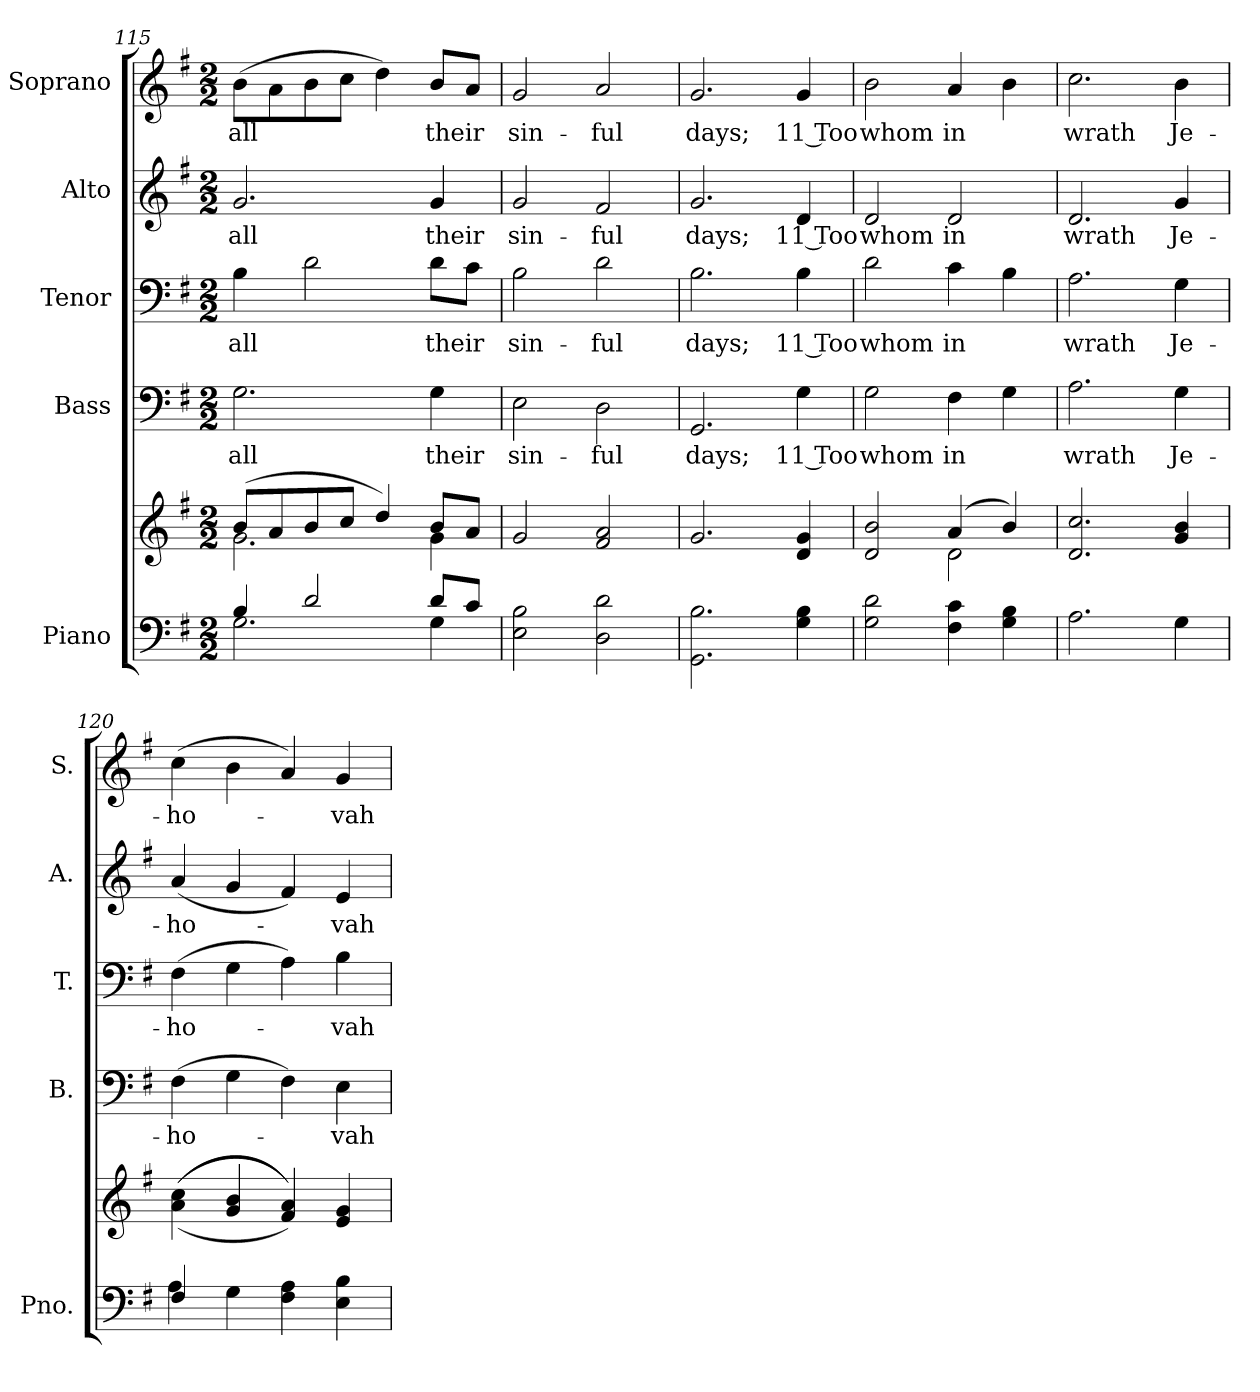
**kern	**kern	**kern	**text	**kern	**text	**kern	**text	**kern	**text
*part5	*part5	*part4	*part4	*part3	*part3	*part2	*part2	*part1	*part1
*staff6	*staff5	*staff4	*staff4	*staff3	*staff3	*staff2	*staff2	*staff1	*staff1
*I"Piano	*	*I"Bass	*	*I"Tenor	*	*I"Alto	*	*I"Soprano	*
*I'Pno.	*	*I'B.	*	*I'T.	*	*I'A.	*	*I'S.	*
*clefF4	*clefG2	*clefF4	*	*clefF4	*	*clefG2	*	*clefG2	*
*k[f#]	*k[f#]	*k[f#]	*	*k[f#]	*	*k[f#]	*	*k[f#]	*
*G:	*G:	*G:	*	*G:	*	*G:	*	*G:	*
*M2/2	*M2/2	*M2/2	*	*M2/2	*	*M2/2	*	*M2/2	*
=115	=115	=115	=115	=115	=115	=115	=115	=115	=115
*^	*^	*	*	*	*	*	*	*	*
!	!	!	!	!	!LO:LY:b:color=#000000	!	!	!	!	!	!
!	!	!	!	!	!	!	!LO:LY:b:color=#000000	!	!	!	!
!	!	!	!	!	!	!	!	!	!LO:LY:b:color=#000000	!	!
!	!	!	!	!	!	!	!	!	!	!	!LO:LY:b:color=#000000
4Bi/	2.Gi\	(8bi/L	2.gi\	2.Gi\	all	4Bi\	all	2.gi/	all	(8bi\L	all
.	.	8ai/	.	.	.	.	.	.	.	8ai\	.
2di/	.	8bi/	.	.	.	2di\	.	.	.	8bi\	.
.	.	8cci/J	.	.	.	.	.	.	.	8cci\J	.
.	.	4ddi/)	.	.	.	.	.	.	.	4ddi\)	.
!	!	!	!	!	!LO:LY:b:color=#000000	!	!	!	!	!	!
!	!	!	!	!	!	!	!LO:LY:b:color=#000000	!	!	!	!
!	!	!	!	!	!	!	!	!	!LO:LY:b:color=#000000	!	!
!	!	!	!	!	!	!	!	!	!	!	!LO:LY:b:color=#000000
8di/L	4Gi\	8bi/L	4gi\	4Gi\	their	8di\L	their	4gi/	their	8bi/L	their
8ci/J	.	8ai/J	.	.	.	8ci\J	.	.	.	8ai/J	.
*v	*v	*	*	*	*	*	*	*	*	*	*
*	*v	*v	*	*	*	*	*	*	*	*
=116	=116	=116	=116	=116	=116	=116	=116	=116	=116
!	!	!	!LO:LY:b:color=#000000	!	!	!	!	!	!
!	!	!	!	!	!LO:LY:b:color=#000000	!	!	!	!
!	!	!	!	!	!	!	!LO:LY:b:color=#000000	!	!
!	!	!	!	!	!	!	!	!	!LO:LY:b:color=#000000
2Ei\ 2Bi	2gi/	2Ei\	sin-	2Bi\	sin-	2gi/	sin-	2gi/	sin-
!	!	!	!LO:LY:b:color=#000000	!	!	!	!	!	!
!	!	!	!	!	!LO:LY:b:color=#000000	!	!	!	!
!	!	!	!	!	!	!	!LO:LY:b:color=#000000	!	!
!	!	!	!	!	!	!	!	!	!LO:LY:b:color=#000000
2Di\ 2di	2f#i/ 2ai	2Di\	-ful	2di\	-ful	2f#i/	-ful	2ai/	-ful
!!LO:LB:g=z
=117	=117	=117	=117	=117	=117	=117	=117	=117	=117
!	!	!	!LO:LY:b:color=#000000	!	!	!	!	!	!
!	!	!	!	!	!LO:LY:b:color=#000000	!	!	!	!
!	!	!	!	!	!	!	!LO:LY:b:color=#000000	!	!
!	!	!	!	!	!	!	!	!	!LO:LY:b:color=#000000
2.GGi\ 2.Bi	2.gi/	2.GGi/	days;	2.Bi\	days;	2.gi/	days;	2.gi/	days;
!	!	!	!LO:LY:b:color=#000000	!	!	!	!	!	!
!	!	!	!	!	!LO:LY:b:color=#000000	!	!	!	!
!	!	!	!	!	!	!	!LO:LY:b:color=#000000	!	!
!	!	!	!	!	!	!	!	!	!LO:LY:b:color=#000000
4Gi\ 4Bi	4di/ 4gi	4Gi\	11 Too	4Bi\	11 Too	4di/	11 Too	4gi/	11 Too
=118	=118	=118	=118	=118	=118	=118	=118	=118	=118
*	*^	*	*	*	*	*	*	*	*
!	!	!	!	!LO:LY:b:color=#000000	!	!	!	!	!	!
!	!	!	!	!	!	!LO:LY:b:color=#000000	!	!	!	!
!	!	!	!	!	!	!	!	!LO:LY:b:color=#000000	!	!
!	!	!	!	!	!	!	!	!	!	!LO:LY:b:color=#000000
2Gi\ 2di	2di/ 2bi	2ryy	2Gi\	whom	2di\	whom	2di/	whom	2bi\	whom
!	!	!	!	!LO:LY:b:color=#000000	!	!	!	!	!	!
!	!	!	!	!	!	!LO:LY:b:color=#000000	!	!	!	!
!	!	!	!	!	!	!	!	!LO:LY:b:color=#000000	!	!
!	!	!	!	!	!	!	!	!	!	!LO:LY:b:color=#000000
4F#i\ 4ci	(4ai/	2di\	4F#i\	in	4ci\	in	2di/	in	4ai/	in
4Gi\ 4Bi	4bi/)	.	4Gi\	.	4Bi\	.	.	.	4bi\	.
*	*v	*v	*	*	*	*	*	*	*	*
=119	=119	=119	=119	=119	=119	=119	=119	=119	=119
!	!	!	!LO:LY:b:color=#000000	!	!	!	!	!	!
!	!	!	!	!	!LO:LY:b:color=#000000	!	!	!	!
!	!	!	!	!	!	!	!LO:LY:b:color=#000000	!	!
!	!	!	!	!	!	!	!	!	!LO:LY:b:color=#000000
2.Ai\	2.di/ 2.cci	2.Ai\	wrath	2.Ai\	wrath	2.di/	wrath	2.cci\	wrath
!	!	!	!LO:LY:b:color=#000000	!	!	!	!	!	!
!	!	!	!	!	!LO:LY:b:color=#000000	!	!	!	!
!	!	!	!	!	!	!	!LO:LY:b:color=#000000	!	!
!	!	!	!	!	!	!	!	!	!LO:LY:b:color=#000000
4Gi\	4gi/ 4bi	4Gi\	Je-	4Gi\	Je-	4gi/	Je-	4bi\	Je-
=120	=120	=120	=120	=120	=120	=120	=120	=120	=120
*^	*	*	*	*	*	*	*	*	*
!	!	!	!	!LO:LY:b:color=#000000	!	!	!	!	!	!
!	!	!	!	!	!	!LO:LY:b:color=#000000	!	!	!	!
!	!	!	!	!	!	!	!	!LO:LY:b:color=#000000	!	!
!	!	!	!	!	!	!	!	!	!	!LO:LY:b:color=#000000
4F#i/	4Ai\	(((4ai\ 4cci	(4F#i\	-ho-	(4F#i\	-ho-	(4ai/	-ho-	(4cci\	-ho-
4Gi\	4ryy	4gi/ 4bi	4Gi\	.	4Gi\	.	4gi/	.	4bi\	.
4F#i\ 4Ai	2ryy	4f#i/ 4ai)))	4F#i\)	.	4Ai\)	.	4f#i/)	.	4ai/)	.
!	!	!	!	!LO:LY:b:color=#000000	!	!	!	!	!	!
!	!	!	!	!	!	!LO:LY:b:color=#000000	!	!	!	!
!	!	!	!	!	!	!	!	!LO:LY:b:color=#000000	!	!
!	!	!	!	!	!	!	!	!	!	!LO:LY:b:color=#000000
4Ei\ 4Bi	.	4ei/ 4gi	4Ei\	-vah	4Bi\	-vah	4ei/	-vah	4gi/	-vah
*v	*v	*	*	*	*	*	*	*	*	*
=	=	=	=	=	=	=	=	=	=
*-	*-	*-	*-	*-	*-	*-	*-	*-	*-
